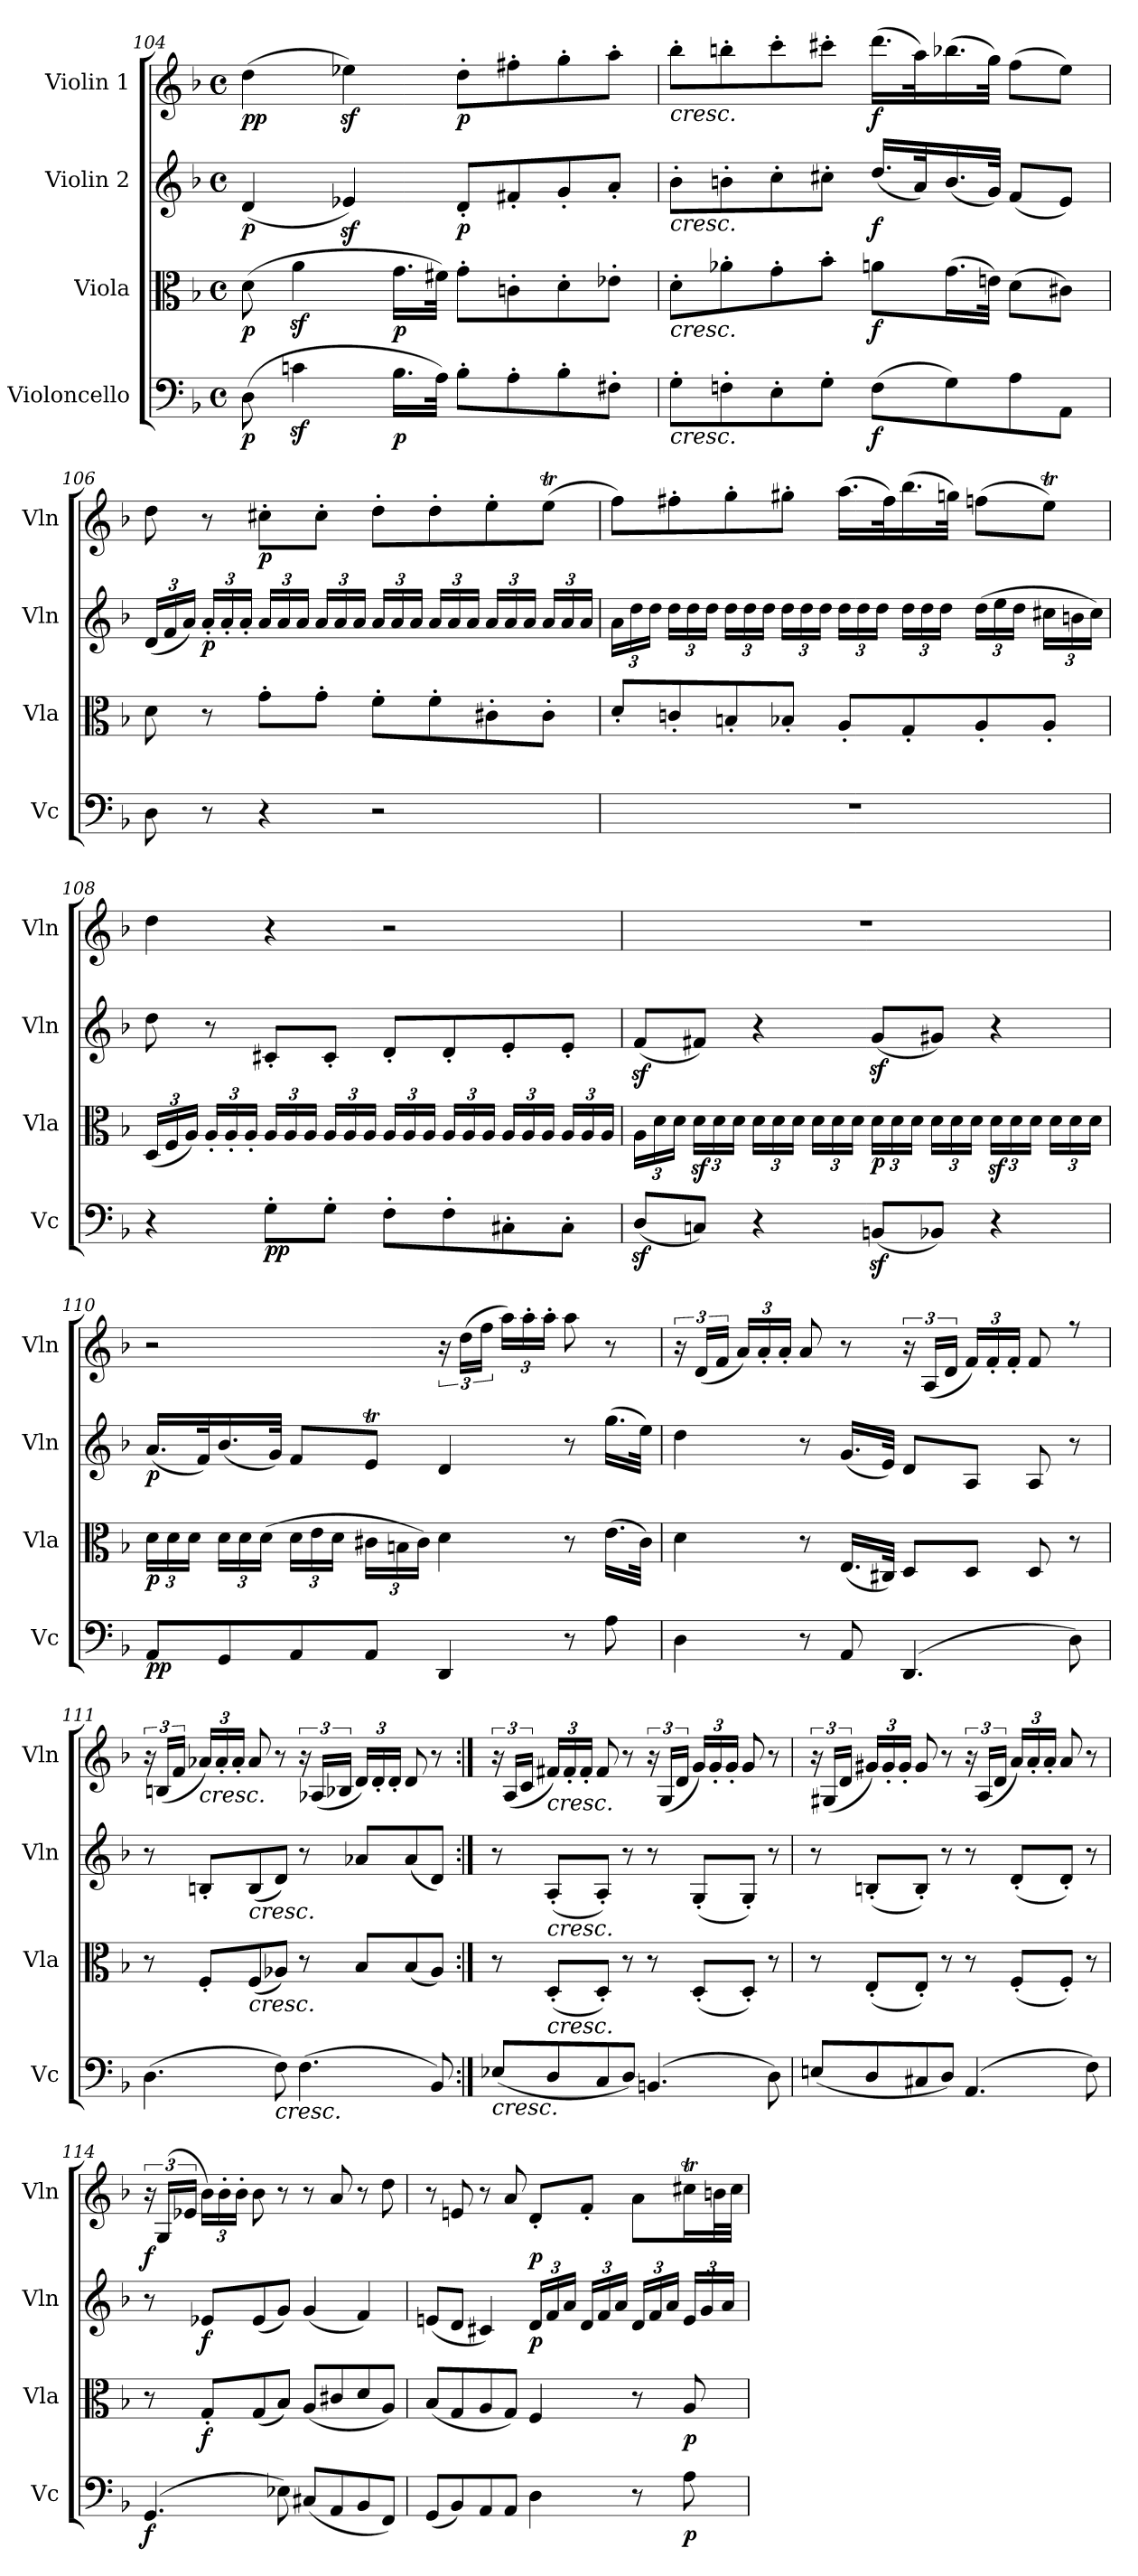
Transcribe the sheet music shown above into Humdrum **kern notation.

**kern	**dynam	**kern	**dynam	**kern	**dynam	**kern	**dynam
*part4	*part4	*part3	*part3	*part2	*part2	*part1	*part1
*staff4	*staff4	*staff3	*staff3	*staff2	*staff2	*staff1	*staff1
*I"Violoncello	*	*I"Viola	*	*I"Violin 2	*	*I"Violin 1	*
*I'Vc	*	*I'Vla	*	*I'Vln	*	*I'Vln	*
*clefF4	*	*clefC3	*	*clefG2	*	*clefG2	*
*k[b-]	*	*k[b-]	*	*k[b-]	*	*k[b-]	*
*M4/4	*	*M4/4	*	*M4/4	*	*M4/4	*
*met(c)	*	*met(c)	*	*met(c)	*	*met(c)	*
=104	=104	=104	=104	=104	=104	=104	=104
!	!LO:DY:b	!	!LO:DY:b	!	!LO:DY:b	!	!LO:DY:b
!	!	!	!	!	!	!	!LO:DY:n=1:b
(>8D\	p	(>8d\	p	(<4d/	p	(>4dd\	p p
4cnz<\	.	4az<\	.	.	.	.	.
.	.	.	.	4e-Xz</)	.	4ee-Xz<\)	.
!	!LO:DY:b	!	!LO:DY:b	!	!	!	!
16.B-\LL	p	16.g\LL	p	.	.	.	.
32A\JJk)	.	32f#X\JJk)	.	.	.	.	.
!	!	!	!	!	!LO:DY:b	!	!LO:DY:n=2:b
8B-'\L	.	8g'\L	.	8d'/L	p	8dd'\L	p
8A'\	.	8cn'\	.	8f#X'/	.	8ff#X'\	.
8B-'\	.	8d'\	.	8g'/	.	8gg'\	.
8F#X'\J	.	8e-X'\J	.	8a'/J	.	8aa'\J	.
=105	=105	=105	=105	=105	=105	=105	=105
!	!	!	!	!	!	!LO:TX:b:i:t=cresc.	!
!	!	!	!	!LO:TX:b:i:t=cresc.	!	!	!
!	!	!LO:TX:b:i:t=cresc.	!	!	!	!	!
!LO:TX:b:i:t=cresc.	!	!	!	!	!	!	!
8G'\L	.	8d'\L	.	8b-'\L	.	8bb-'\L	.
8Fn'\	.	8a-X'\	.	8bn'\	.	8bbn'\	.
8E'\	.	8g'\	.	8cc'\	.	8ccc'\	.
8G'\J	.	8b-'\J	.	8cc#X'\J	.	8ccc#X'\J	.
!	!LO:DY:b	!	!LO:DY:b	!	!LO:DY:b	!	!LO:DY:b
(>8F\L	f	8an\L	f	(<16.dd/LL	f	(>16.ddd\LL	f
.	.	.	.	32a/K)	.	32aa\K)	.
8G\)	.	(>16.g\L	.	(<16.b/	.	(>16.bb-X\	.
.	.	32en\JJk)	.	32g/JJk)	.	32gg\JJk)	.
8A\	.	(>8d\L	.	(<8f/L	.	(>8ff\L	.
8AA\J	.	8c#X\J)	.	8e/J)	.	8ee\J)	.
=106	=106	=106	=106	=106	=106	=106	=106
*	*	*	*	*Xbrackettup	*	*	*
8D\	.	8d\	.	(<24d/LL	.	8dd\	.
.	.	.	.	24f/	.	.	.
.	.	.	.	24a/JJ)	.	.	.
!	!	!	!	!	!LO:DY:b	!	!
8r	.	8r	.	24a'/LL	p	8r	.
.	.	.	.	24a'/	.	.	.
.	.	.	.	24a'/JJ	.	.	.
!	!	!	!	!	!	!	!LO:DY:b
4r	.	8g'\L	.	24a/LL	.	8cc#X'\L	p
.	.	.	.	24a/	.	.	.
.	.	.	.	24a/JJ	.	.	.
.	.	8g'\J	.	24a/LL	.	8cc#'\J	.
.	.	.	.	24a/	.	.	.
.	.	.	.	24a/JJ	.	.	.
2r	.	8f'\L	.	24a/LL	.	8dd'\L	.
.	.	.	.	24a/	.	.	.
.	.	.	.	24a/JJ	.	.	.
.	.	8f'\	.	24a/LL	.	8dd'\	.
.	.	.	.	24a/	.	.	.
.	.	.	.	24a/JJ	.	.	.
.	.	8c#X'\	.	24a/LL	.	8ee'\	.
.	.	.	.	24a/	.	.	.
.	.	.	.	24a/JJ	.	.	.
.	.	8c#'\J	.	24a/LL	.	(>8eet\J	.
.	.	.	.	24a/	.	.	.
.	.	.	.	24a/JJ	.	.	.
!!LO:LB:g=z
=107	=107	=107	=107	=107	=107	=107	=107
1r	.	8d'/L	.	24a\LL	.	8ff\L)	.
.	.	.	.	24dd\	.	.	.
.	.	.	.	24dd\JJ	.	.	.
.	.	8cn'/	.	24dd\LL	.	8ff#X'\	.
.	.	.	.	24dd\	.	.	.
.	.	.	.	24dd\JJ	.	.	.
.	.	8Bn'/	.	24dd\LL	.	8gg'\	.
.	.	.	.	24dd\	.	.	.
.	.	.	.	24dd\JJ	.	.	.
.	.	8B-X'/J	.	24dd\LL	.	8gg#X'\J	.
.	.	.	.	24dd\	.	.	.
.	.	.	.	24dd\JJ	.	.	.
.	.	8A'/L	.	24dd\LL	.	(>16.aa\LL	.
.	.	.	.	24dd\	.	.	.
.	.	.	.	24dd\JJ	.	.	.
.	.	.	.	.	.	32ff#\K)	.
.	.	8G'/	.	24dd\LL	.	(>16.bb-\	.
.	.	.	.	24dd\	.	.	.
.	.	.	.	24dd\JJ	.	.	.
.	.	.	.	.	.	32ggn\JJk)	.
.	.	8A'/	.	(>24dd\LL	.	(>8ffn\L	.
.	.	.	.	24ee\	.	.	.
.	.	.	.	24dd\JJ	.	.	.
.	.	8A'/J	.	24cc#X\LL	.	8eet\J)	.
.	.	.	.	24bn\	.	.	.
.	.	.	.	24cc#\JJ)	.	.	.
=108	=108	=108	=108	=108	=108	=108	=108
*	*	*Xbrackettup	*	*	*	*	*
4r	.	(<24D/LL	.	8dd\	.	4dd\	.
.	.	24F/	.	.	.	.	.
.	.	24A/JJ)	.	.	.	.	.
.	.	24A'/LL	.	8r	.	.	.
.	.	24A'/	.	.	.	.	.
.	.	24A'/JJ	.	.	.	.	.
!	!LO:DY:b	!	!	!	!	!	!
!	!LO:DY:n=1:b	!	!	!	!	!	!
8G'\L	p p	24A/LL	.	8c#X'/L	.	4r	.
.	.	24A/	.	.	.	.	.
.	.	24A/JJ	.	.	.	.	.
8G'\J	.	24A/LL	.	8c#'/J	.	.	.
.	.	24A/	.	.	.	.	.
.	.	24A/JJ	.	.	.	.	.
8F'\L	.	24A/LL	.	8d'/L	.	2r	.
.	.	24A/	.	.	.	.	.
.	.	24A/JJ	.	.	.	.	.
8F'\	.	24A/LL	.	8d'/	.	.	.
.	.	24A/	.	.	.	.	.
.	.	24A/JJ	.	.	.	.	.
8C#X'\	.	24A/LL	.	8e'/	.	.	.
.	.	24A/	.	.	.	.	.
.	.	24A/JJ	.	.	.	.	.
8C#'\J	.	24A/LL	.	8e'/J	.	.	.
.	.	24A/	.	.	.	.	.
.	.	24A/JJ	.	.	.	.	.
=109	=109	=109	=109	=109	=109	=109	=109
(<8Dz</L	.	24A\LL	.	(<8fz</L	.	1r	.
.	.	24d\	.	.	.	.	.
.	.	24d\JJ	.	.	.	.	.
8Cn/J)	.	24dz<\LL	.	8f#X/J)	.	.	.
.	.	24d\	.	.	.	.	.
.	.	24d\JJ	.	.	.	.	.
4r	.	24d\LL	.	4r	.	.	.
.	.	24d\	.	.	.	.	.
.	.	24d\JJ	.	.	.	.	.
.	.	24d\LL	.	.	.	.	.
.	.	24d\	.	.	.	.	.
.	.	24d\JJ	.	.	.	.	.
!	!	!	!LO:DY:b	!	!	!	!
(<8BBnz</L	.	24d\LL	p	(<8gz</L	.	.	.
.	.	24d\	.	.	.	.	.
.	.	24d\JJ	.	.	.	.	.
8BB-X/J)	.	24d\LL	.	8g#X/J)	.	.	.
.	.	24d\	.	.	.	.	.
.	.	24d\JJ	.	.	.	.	.
4r	.	24dz<\LL	.	4r	.	.	.
.	.	24d\	.	.	.	.	.
.	.	24d\JJ	.	.	.	.	.
.	.	24d\LL	.	.	.	.	.
.	.	24d\	.	.	.	.	.
.	.	24d\JJ	.	.	.	.	.
!!LO:LB:g=z
=110	=110	=110	=110	=110	=110	=110	=110
!	!LO:DY:b	!	!	!	!	!	!
!	!LO:DY:n=1:b	!	!LO:DY:b	!	!LO:DY:b	!	!
8AA/L	p p	24d\LL	p	(<16.a/LL	p	2r	.
.	.	24d\	.	.	.	.	.
.	.	24d\JJ	.	.	.	.	.
.	.	.	.	32f/K)	.	.	.
8GG/	.	24d\LL	.	(<16.b-/	.	.	.
.	.	24d\	.	.	.	.	.
.	.	(>24d\JJ	.	.	.	.	.
.	.	.	.	32g/JJk)	.	.	.
8AA/	.	24d\LL	.	8f/L	.	.	.
.	.	24e\	.	.	.	.	.
.	.	24d\JJ	.	.	.	.	.
8AA/J	.	24c#X\LL	.	8et/J	.	.	.
.	.	24Bn\	.	.	.	.	.
.	.	24c#\JJ)	.	.	.	.	.
4DD/	.	4d\	.	4d/	.	24r	.
.	.	.	.	.	.	(>24dd\LL	.
.	.	.	.	.	.	24ff\JJ	.
*	*	*	*	*	*	*Xbrackettup	*
.	.	.	.	.	.	24aa\LL)	.
.	.	.	.	.	.	24aa'\	.
.	.	.	.	.	.	24aa'\JJ	.
8r	.	8r	.	8r	.	8aa\	.
8A\	.	(>16.e\LL	.	(>16.gg\LL	.	8r	.
.	.	32c#\JJk)	.	32ee\JJk)	.	.	.
=111	=111	=111	=111	=111	=111	=111	=111
*	*	*	*	*	*	*brackettup	*
4D\	.	4d\	.	4dd\	.	24r	.
.	.	.	.	.	.	(<24d/LL	.
.	.	.	.	.	.	24f/JJ	.
*	*	*	*	*	*	*Xbrackettup	*
.	.	.	.	.	.	24a/LL)	.
.	.	.	.	.	.	24a'/	.
.	.	.	.	.	.	24a'/JJ	.
8r	.	8r	.	8r	.	8a/	.
8AA/	.	(<16.E/LL	.	(<16.g/LL	.	8r	.
.	.	32C#X/JJk)	.	32e/JJk)	.	.	.
*	*	*	*	*	*	*brackettup	*
(>4.DD/	.	8D/L	.	8d/L	.	24r	.
.	.	.	.	.	.	(<24A/LL	.
.	.	.	.	.	.	24d/JJ	.
*	*	*	*	*	*	*Xbrackettup	*
.	.	8D/J	.	8A/J	.	24f/LL)	.
.	.	.	.	.	.	24f'/	.
.	.	.	.	.	.	24f'/JJ	.
.	.	8D/	.	8A/	.	8f/	.
8D\)	.	8r	.	8r	.	8rff	.
=111X2	=111X2	=111X2	=111X2	=111X2	=111X2	=111X2	=111X2
*	*	*	*	*	*	*brackettup	*
(>4.D\	.	8r	.	8r	.	24r	.
.	.	.	.	.	.	(<24Bn/LL	.
.	.	.	.	.	.	24f/JJ	.
*	*	*	*	*	*	*Xbrackettup	*
!	!	!	!	!	!	!LO:TX:b:i:t=cresc.	!
.	.	8F'/L	.	8Bn'/L	.	24a-X/LL)	.
.	.	.	.	.	.	24a-'/	.
.	.	.	.	.	.	24a-'/JJ	.
!	!	!	!	!LO:TX:b:i:t=cresc.	!	!	!
!	!	!LO:TX:b:i:t=cresc.	!	!	!	!	!
.	.	(<8F/	.	(<8B/	.	8a-/	.
!LO:TX:b:i:t=cresc.	!	!	!	!	!	!	!
8F\)	.	8A-X/J)	.	8d/J)	.	8r	.
*	*	*	*	*	*	*brackettup	*
(>4.F\	.	8r	.	8r	.	24r	.
.	.	.	.	.	.	(<24A-X/LL	.
.	.	.	.	.	.	24B-X/JJ	.
*	*	*	*	*	*	*Xbrackettup	*
.	.	8B-/L	.	8a-X/L	.	24d/LL)	.
.	.	.	.	.	.	24d'/	.
.	.	.	.	.	.	24d'/JJ	.
.	.	(<8B-/	.	(<8a-/	.	8d/	.
8BB-/)	.	8A-/J)	.	8d/J)	.	8r	.
=112:|!	=112:|!	=112:|!	=112:|!	=112:|!	=112:|!	=112:|!	=112:|!
*	*	*	*	*	*	*brackettup	*
!LO:TX:b:i:t=cresc.	!	!	!	!	!	!	!
(<8E-X/L	.	8r	.	8r	.	24r	.
.	.	.	.	.	.	(<24A/LL	.
.	.	.	.	.	.	24c/JJ	.
*	*	*	*	*	*	*Xbrackettup	*
!	!	!	!	!	!	!LO:TX:b:i:t=cresc.	!
!	!	!	!	!LO:TX:b:i:t=cresc.	!	!	!
!	!	!LO:TX:b:i:t=cresc.	!	!	!	!	!
8D/	.	(<8D'/L	.	(<8A'/L	.	24f#X/LL)	.
.	.	.	.	.	.	24f#'/	.
.	.	.	.	.	.	24f#'/JJ	.
8C/	.	8D'/J)	.	8A'/J)	.	8f#/	.
8D/J)	.	8r	.	8r	.	8r	.
*	*	*	*	*	*	*brackettup	*
(>4.BBn/	.	8r	.	8r	.	24r	.
.	.	.	.	.	.	(<24G/LL	.
.	.	.	.	.	.	24d/JJ	.
*	*	*	*	*	*	*Xbrackettup	*
.	.	(<8D'/L	.	(<8G'/L	.	24g/LL)	.
.	.	.	.	.	.	24g'/	.
.	.	.	.	.	.	24g'/JJ	.
.	.	8D'/J)	.	8G'/J)	.	8g/	.
8D\)	.	8r	.	8r	.	8r	.
!!LO:LB:g=z
=113	=113	=113	=113	=113	=113	=113	=113
*	*	*	*	*	*	*brackettup	*
(<8En/L	.	8r	.	8r	.	24r	.
.	.	.	.	.	.	(<24G#X/LL	.
.	.	.	.	.	.	24d/JJ	.
*	*	*	*	*	*	*Xbrackettup	*
8D/	.	(<8E'/L	.	(<8Bn'/L	.	24g#X/LL)	.
.	.	.	.	.	.	24g#'/	.
.	.	.	.	.	.	24g#'/JJ	.
8C#X/	.	8E'/J)	.	8B'/J)	.	8g#/	.
8D/J)	.	8r	.	8r	.	8r	.
*	*	*	*	*	*	*brackettup	*
(>4.AA/	.	8r	.	8r	.	24r	.
.	.	.	.	.	.	(<24A/LL	.
.	.	.	.	.	.	24d/JJ	.
*	*	*	*	*	*	*Xbrackettup	*
.	.	(<8F'/L	.	(<8d'/L	.	24a/LL)	.
.	.	.	.	.	.	24a'/	.
.	.	.	.	.	.	24a'/JJ	.
.	.	8F'/J)	.	8d'/J)	.	8a/	.
8F\)	.	8r	.	8r	.	8r	.
=114	=114	=114	=114	=114	=114	=114	=114
*	*	*	*	*	*	*brackettup	*
!	!LO:DY:b	!	!	!	!	!	!LO:DY:b
(>4.GG/	f	8r	.	8r	.	24r	f
.	.	.	.	.	.	(>24G/LL	.
.	.	.	.	.	.	24e-X/JJ	.
*	*	*	*	*	*	*Xbrackettup	*
!	!	!	!LO:DY:b	!	!LO:DY:b	!	!
.	.	8G'/L	f	8e-X/L	f	24b-\LL)	.
.	.	.	.	.	.	24b-'\	.
.	.	.	.	.	.	24b-'\JJ	.
.	.	(<8G/	.	(<8e-/	.	8b-\	.
8E-X\)	.	8B-/J)	.	8g/J)	.	8r	.
(<8C#X/L	.	(<8A/L	.	(<4g/	.	8r	.
8AA/	.	8c#X/	.	.	.	8a/	.
8BB-/	.	8d/	.	4f/)	.	8r	.
8FF/J)	.	8A/J)	.	.	.	8dd\	.
=115	=115	=115	=115	=115	=115	=115	=115
(<8GG/L	.	(<8B-/L	.	(<8en/L	.	8r	.
8BB-/)	.	8G/	.	8d/J	.	8en/	.
8AA/	.	8A/	.	4c#X/)	.	8r	.
8AA/J	.	8G/J)	.	.	.	8a/	.
!	!	!	!	!	!LO:DY:b	!	!LO:DY:b
4D\	.	4F/	.	24d/LL	p	8d'/L	p
.	.	.	.	24f/	.	.	.
.	.	.	.	24a/JJ	.	.	.
.	.	.	.	24d/LL	.	8f'/J	.
.	.	.	.	24f/	.	.	.
.	.	.	.	24a/JJ	.	.	.
8r	.	8r	.	24d/LL	.	8a\L	.
.	.	.	.	24f/	.	.	.
.	.	.	.	24a/JJ	.	.	.
!	!LO:DY:b	!	!LO:DY:b	!	!	!	!
8A\	p	8A/	p	24e/LL	.	16cc#Xt\L	.
.	.	.	.	24g/	.	.	.
.	.	.	.	.	.	32bn\L	.
.	.	.	.	24a/JJ	.	.	.
.	.	.	.	.	.	32cc#\JJJ	.
=	=	=	=	=	=	=	=
*-	*-	*-	*-	*-	*-	*-	*-
